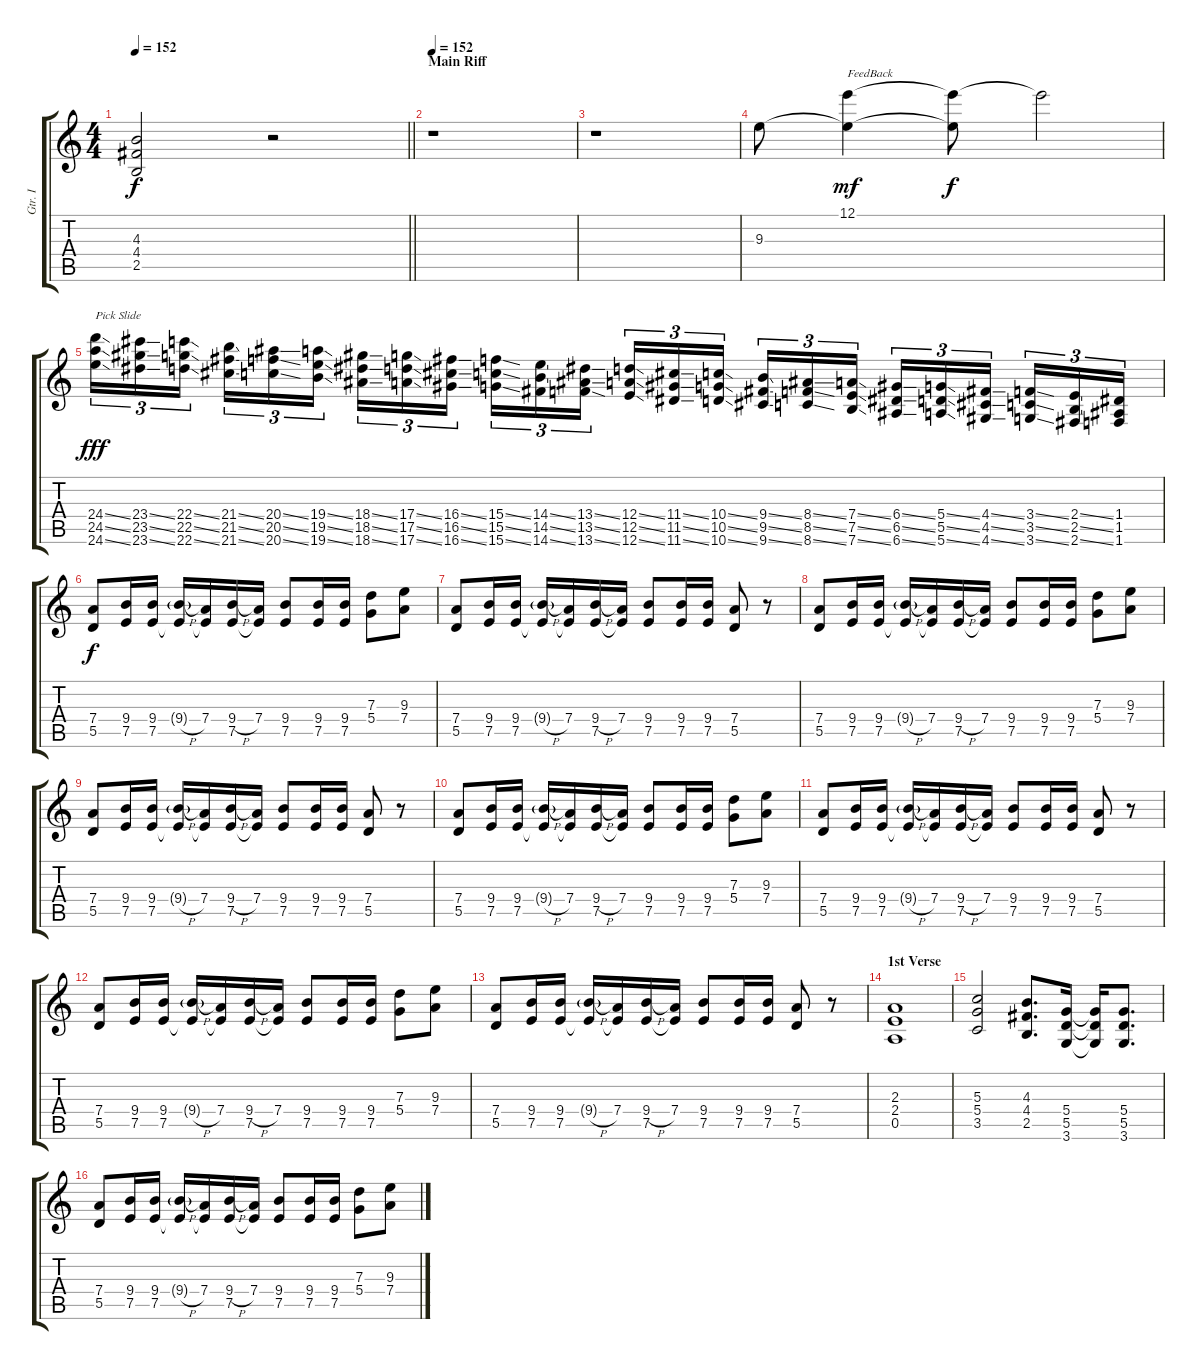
\track ("Gtr. I" "Gtr. I") {instrument overdrivenguitar}
\staff {score tabs}
\tuning (E4 B3 G3 D3 A2 E2) {hide}
\ts (4 4)
\tempo 152
\clef g2
\barLineRight lightlight
\ks c
(4.3{t} 4.4{t} 2.5{t}).2{dy f} r.2 |
\section ("" "Main Riff")
\tempo 152
r.1 |
r.1 |
9.3.8{volume 13} (12.1 9.3{t}).4{txt "FeedBack" dy mf} (12.1{t} 9.3{t}).8{dy f} 12.1{t}.2 |
(24.4{ss} 24.5{ss} 24.6{ss}).16{tu (3 2) txt "Pick Slide" dy fff instrument guitarfretnoise} (23.4{ss} 23.5{ss} 23.6{ss}).16{tu (3 2)} (22.4{ss} 22.5{ss} 22.6{ss}).16{tu (3 2) beam splitsecondary} (21.4{ss} 21.5{ss} 21.6{ss}).16{tu (3 2)} (20.4{ss} 20.5{ss} 20.6{ss}).16{tu (3 2)} (19.4{ss} 19.5{ss} 19.6{ss}).16{tu (3 2)} (18.4{ss} 18.5{ss} 18.6{ss}).16{tu (3 2)} (17.4{ss} 17.5{ss} 17.6{ss}).16{tu (3 2)} (16.4{ss} 16.5{ss} 16.6{ss}).16{tu (3 2) beam splitsecondary} (15.4{ss} 15.5{ss} 15.6{ss}).16{tu (3 2)} (14.4{ss} 14.5{ss} 14.6{ss}).16{tu (3 2)} (13.4{ss} 13.5{ss} 13.6{ss}).16{tu (3 2)} (12.4{ss} 12.5{ss} 12.6{ss}).16{tu (3 2)} (11.4{ss} 11.5{ss} 11.6{ss}).16{tu (3 2)} (10.4{ss} 10.5{ss} 10.6{ss}).16{tu (3 2) beam splitsecondary} (9.4{ss} 9.5{ss} 9.6{ss}).16{tu (3 2)} (8.4{ss} 8.5{ss} 8.6{ss}).16{tu (3 2)} (7.4{ss} 7.5{ss} 7.6{ss}).16{tu (3 2)} (6.4{ss} 6.5{ss} 6.6{ss}).16{tu (3 2)} (5.4{ss} 5.5{ss} 5.6{ss}).16{tu (3 2)} (4.4{ss} 4.5{ss} 4.6{ss}).16{tu (3 2) beam splitsecondary} (3.4{ss} 3.5{ss} 3.6{ss}).16{tu (3 2)} (2.4{ss} 2.5{ss} 2.6{ss}).16{tu (3 2)} (1.4 1.5 1.6).16{tu (3 2)} |
(7.4 5.5).8{dy f instrument overdrivenguitar} (9.4 7.5).16 (9.4 7.5).16 (9.4{h g} 7.5{t}).16 (7.4 7.5{t}).16 (9.4{h} 7.5).16 (7.4 7.5{t}).16 (9.4 7.5).8 (9.4 7.5).16 (9.4 7.5).16 (7.3 5.4).8 (9.3 7.4).8 |
(7.4 5.5).8 (9.4 7.5).16 (9.4 7.5).16 (9.4{h g} 7.5{t}).16 (7.4 7.5{t}).16 (9.4{h} 7.5).16 (7.4 7.5{t}).16 (9.4 7.5).8 (9.4 7.5).16 (9.4 7.5).16 (7.4 5.5).8 r.8 |
(7.4 5.5).8{instrument overdrivenguitar} (9.4 7.5).16 (9.4 7.5).16 (9.4{h g} 7.5{t}).16 (7.4 7.5{t}).16 (9.4{h} 7.5).16 (7.4 7.5{t}).16 (9.4 7.5).8 (9.4 7.5).16 (9.4 7.5).16 (7.3 5.4).8 (9.3 7.4).8 |
(7.4 5.5).8 (9.4 7.5).16 (9.4 7.5).16 (9.4{h g} 7.5{t}).16 (7.4 7.5{t}).16 (9.4{h} 7.5).16 (7.4 7.5{t}).16 (9.4 7.5).8 (9.4 7.5).16 (9.4 7.5).16 (7.4 5.5).8 r.8 |
(7.4 5.5).8{instrument overdrivenguitar} (9.4 7.5).16 (9.4 7.5).16 (9.4{h g} 7.5{t}).16 (7.4 7.5{t}).16 (9.4{h} 7.5).16 (7.4 7.5{t}).16 (9.4 7.5).8 (9.4 7.5).16 (9.4 7.5).16 (7.3 5.4).8 (9.3 7.4).8 |
(7.4 5.5).8 (9.4 7.5).16 (9.4 7.5).16 (9.4{h g} 7.5{t}).16 (7.4 7.5{t}).16 (9.4{h} 7.5).16 (7.4 7.5{t}).16 (9.4 7.5).8 (9.4 7.5).16 (9.4 7.5).16 (7.4 5.5).8 r.8 |
(7.4 5.5).8{instrument overdrivenguitar} (9.4 7.5).16 (9.4 7.5).16 (9.4{h g} 7.5{t}).16 (7.4 7.5{t}).16 (9.4{h} 7.5).16 (7.4 7.5{t}).16 (9.4 7.5).8 (9.4 7.5).16 (9.4 7.5).16 (7.3 5.4).8 (9.3 7.4).8 |
(7.4 5.5).8 (9.4 7.5).16 (9.4 7.5).16 (9.4{h g} 7.5{t}).16 (7.4 7.5{t}).16 (9.4{h} 7.5).16 (7.4 7.5{t}).16 (9.4 7.5).8 (9.4 7.5).16 (9.4 7.5).16 (7.4 5.5).8 r.8 |
\section ("" "1st Verse")
(2.3 2.4 0.5).1 |
(5.3 5.4 3.5).2 (4.3 4.4 2.5).8{d} (5.4 5.5 3.6).16 (5.4{t} 5.5{t} 3.6{t}).16 (5.4 5.5 3.6).8{d} |
(7.4 5.5).8 (9.4 7.5).16 (9.4 7.5).16 (9.4{h g} 7.5{t}).16 (7.4 7.5{t}).16 (9.4{h} 7.5).16 (7.4 7.5{t}).16 (9.4 7.5).8 (9.4 7.5).16 (9.4 7.5).16 (7.3 5.4).8 (9.3 7.4).8
